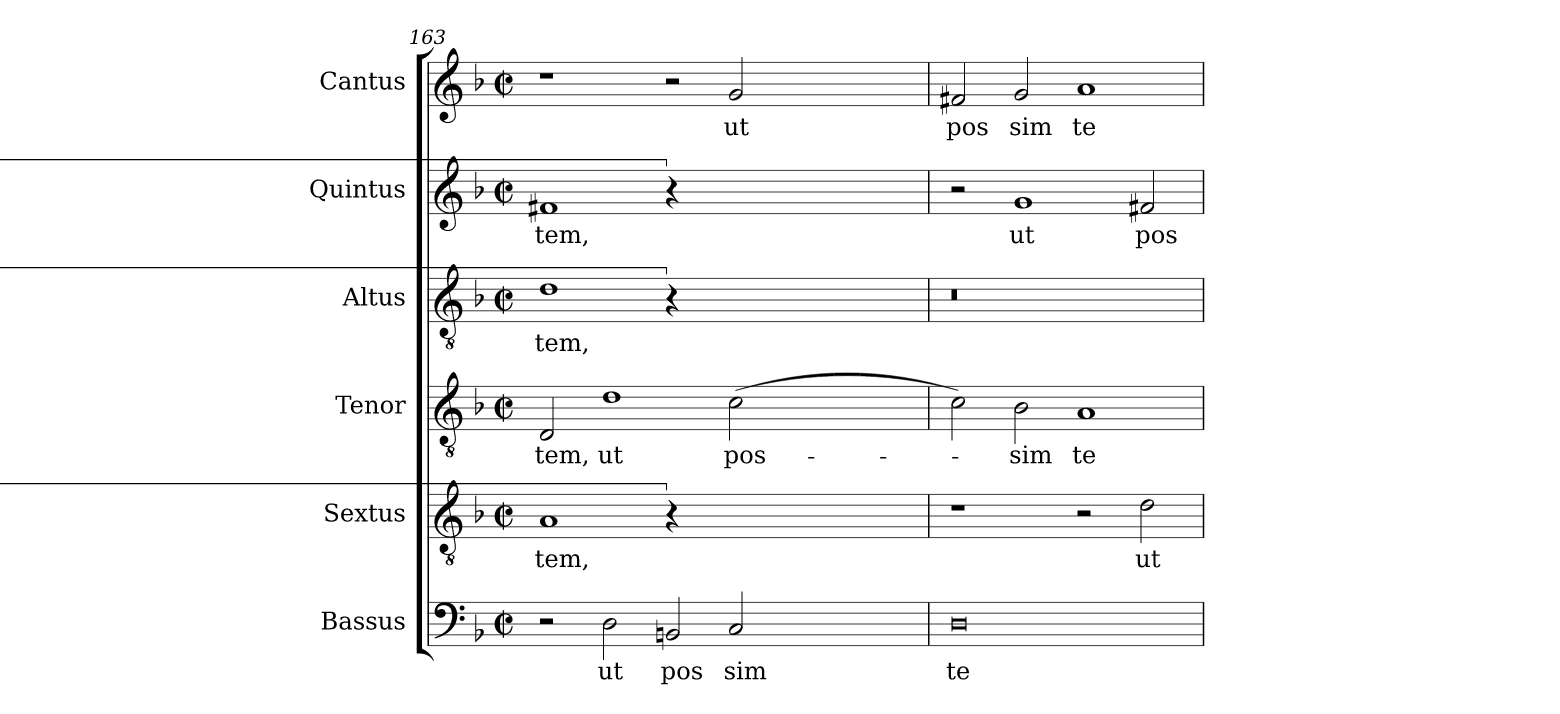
**kern	**text	**kern	**text	**kern	**text	**kern	**text	**kern	**text	**kern	**text
*part6	*part6	*part5	*part5	*part4	*part4	*part3	*part3	*part2	*part2	*part1	*part1
*staff6	*staff6	*staff5	*staff5	*staff4	*staff4	*staff3	*staff3	*staff2	*staff2	*staff1	*staff1
*I"Bassus	*	*I"Sextus	*	*I"Tenor	*	*I"Altus	*	*I"Quintus	*	*I"Cantus	*
*clefF4	*	*clefGv2	*	*clefGv2	*	*clefGv2	*	*clefG2	*	*clefG2	*
*k[b-]	*	*k[b-]	*	*k[b-]	*	*k[b-]	*	*k[b-]	*	*k[b-]	*
*F:	*	*F:	*	*F:	*	*F:	*	*F:	*	*F:	*
*M2/2	*	*M2/2	*	*M2/2	*	*M2/2	*	*M2/2	*	*M2/2	*
*met(c|)	*	*met(c|)	*	*met(c|)	*	*met(c|)	*	*met(c|)	*	*met(c|)	*
=163	=163	=163	=163	=163	=163	=163	=163	=163	=163	=163	=163
!	!	!	!LO:LY:b:cj	!	!LO:LY:b:cj	!	!LO:LY:b:cj	!	!LO:LY:b:cj	!	!
2r	.	1A	tem,	2D/	-tem,	1d	tem,	1f#X	-tem,	1r	.
!	!LO:LY:b:cj	!	!	!	!LO:LY:b:cj	!	!	!	!	!	!
2D\	ut	.	.	1d	ut	.	.	.	.	.	.
!	!LO:LY:b:cj	!LO:N:vis=1	!	!	!	!LO:N:vis=1	!	!LO:N:vis=1	!	!	!
2BBn/	pos	4%9r	.	.	.	4%9r	.	4%9r	.	2r	.
!	!LO:LY:b:cj	!	!	!	!LO:LY:b	!	!	!	!	!	!LO:LY:b:cj
2C/	sim	.	.	(<2c\	pos-	.	.	.	.	2g/	ut
1ryy	.	.	.	1ryy	.	.	.	.	.	1ryy	.
4ryy	.	.	.	4ryy	.	.	.	.	.	4ryy	.
!!LO:PB:g=z
=164	=164	=164	=164	=164	=164	=164	=164	=164	=164	=164	=164
!	!LO:LY:b:cj	!	!	!	!	!	!	!	!	!	!LO:LY:b:cj
0D	te	1r	.	2c\)	.	0r	.	2r	.	2f#X/	pos
!	!	!	!	!	!LO:LY:b:cj	!	!	!	!LO:LY:b:cj	!	!LO:LY:b:cj
.	.	.	.	2B-\	-sim	.	.	1g	ut	2g/	sim
!	!	!	!	!	!LO:LY:b:cj	!	!	!	!	!	!LO:LY:b:cj
.	.	2r	.	1A	te	.	.	.	.	1a	te
!	!	!	!LO:LY:b:cj	!	!	!	!	!	!LO:LY:b	!	!
.	.	2d\	ut	.	.	.	.	2f#X/	pos-	.	.
=	=	=	=	=	=	=	=	=	=	=	=
*-	*-	*-	*-	*-	*-	*-	*-	*-	*-	*-	*-
